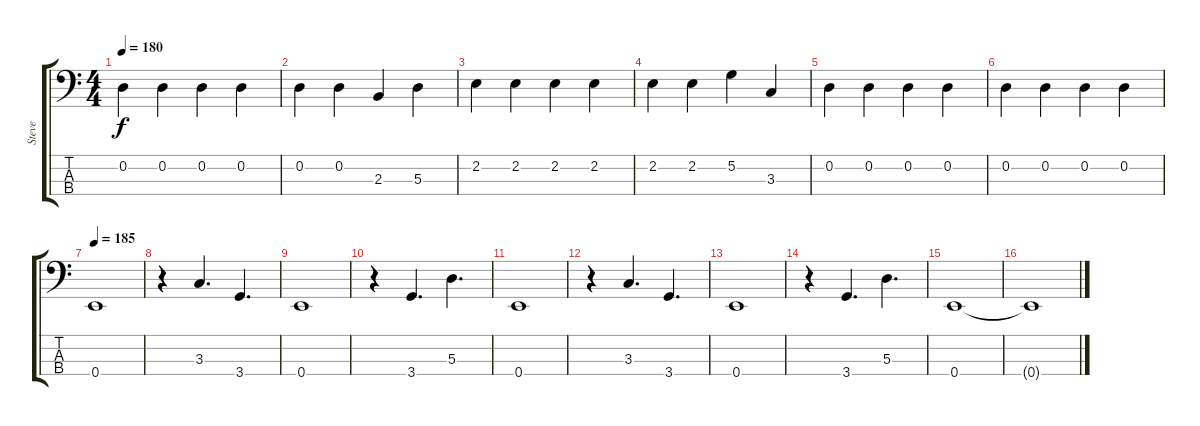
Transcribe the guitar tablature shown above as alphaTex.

\track ("Steve" "Steve") {instrument electricbassfinger}
\staff {score tabs}
\tuning (G2 D2 A1 E1) {hide}
\ts (4 4)
\tempo 180
\clef f4
\ks c
0.2.4{dy f} 0.2.4 0.2.4 0.2.4 |
0.2.4 0.2.4 2.3.4 5.3.4 |
2.2.4 2.2.4 2.2.4 2.2.4 |
2.2.4 2.2.4 5.2.4 3.3.4 |
0.2.4 0.2.4 0.2.4 0.2.4 |
0.2.4 0.2.4 0.2.4 0.2.4 |
\tempo 185
0.4.1 |
r.4 3.3.4{d} 3.4.4{d} |
0.4.1 |
r.4 3.4.4{d} 5.3.4{d} |
0.4.1 |
r.4 3.3.4{d} 3.4.4{d} |
0.4.1 |
r.4 3.4.4{d} 5.3.4{d} |
0.4.1 |
0.4{t}.1
